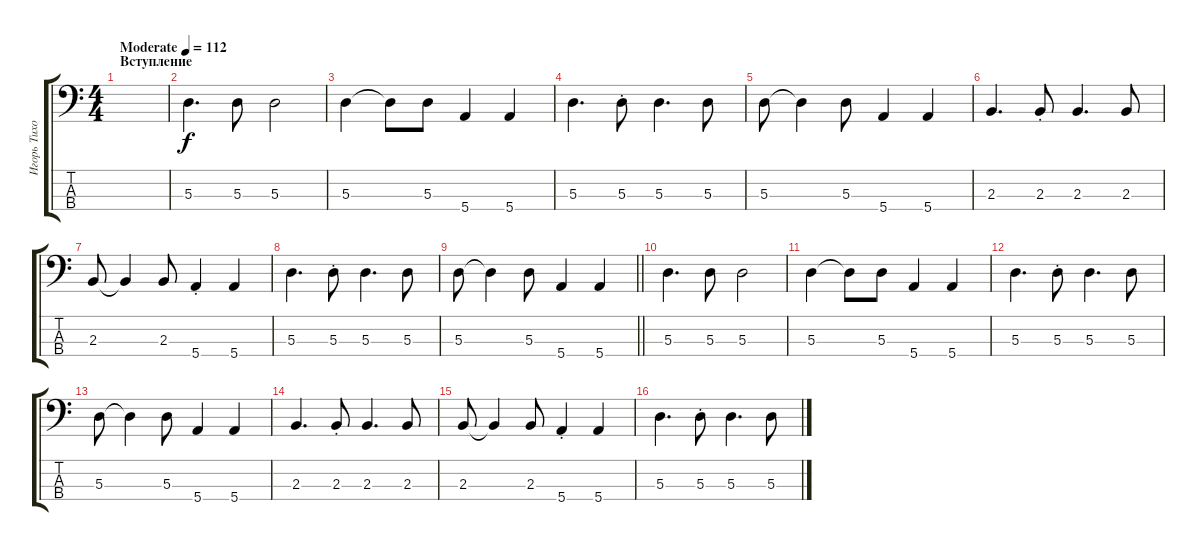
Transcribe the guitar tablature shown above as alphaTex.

\track ("Игорь Тихомиров" "Игорь Тихо") {instrument electricbassfinger}
\staff {score tabs}
\tuning (G2 D2 A1 E1) {hide}
\ts (4 4)
\section ("" "Вступление")
\tempo (112 "Moderate")
\clef f4
\ks c
|
5.3.4{d} 5.3.8 5.3.2 |
5.3.4 5.3{t}.8 5.3.8 5.4.4 5.4.4 |
5.3.4{d} 5.3{st}.8 5.3.4{d} 5.3.8 |
5.3.8 5.3{t}.4 5.3.8 5.4.4 5.4.4 |
2.3.4{d} 2.3{st}.8 2.3.4{d} 2.3.8 |
2.3.8 2.3{t}.4 2.3.8 5.4{st}.4 5.4.4 |
5.3.4{d} 5.3{st}.8 5.3.4{d} 5.3.8 |
\barLineRight lightlight
5.3.8 5.3{t}.4 5.3.8 5.4.4 5.4.4 |
\section ("" "")
5.3.4{d} 5.3.8 5.3.2 |
5.3.4 5.3{t}.8 5.3.8 5.4.4 5.4.4 |
5.3.4{d} 5.3{st}.8 5.3.4{d} 5.3.8 |
5.3.8 5.3{t}.4 5.3.8 5.4.4 5.4.4 |
2.3.4{d} 2.3{st}.8 2.3.4{d} 2.3.8 |
2.3.8 2.3{t}.4 2.3.8 5.4{st}.4 5.4.4 |
5.3.4{d} 5.3{st}.8 5.3.4{d} 5.3.8
